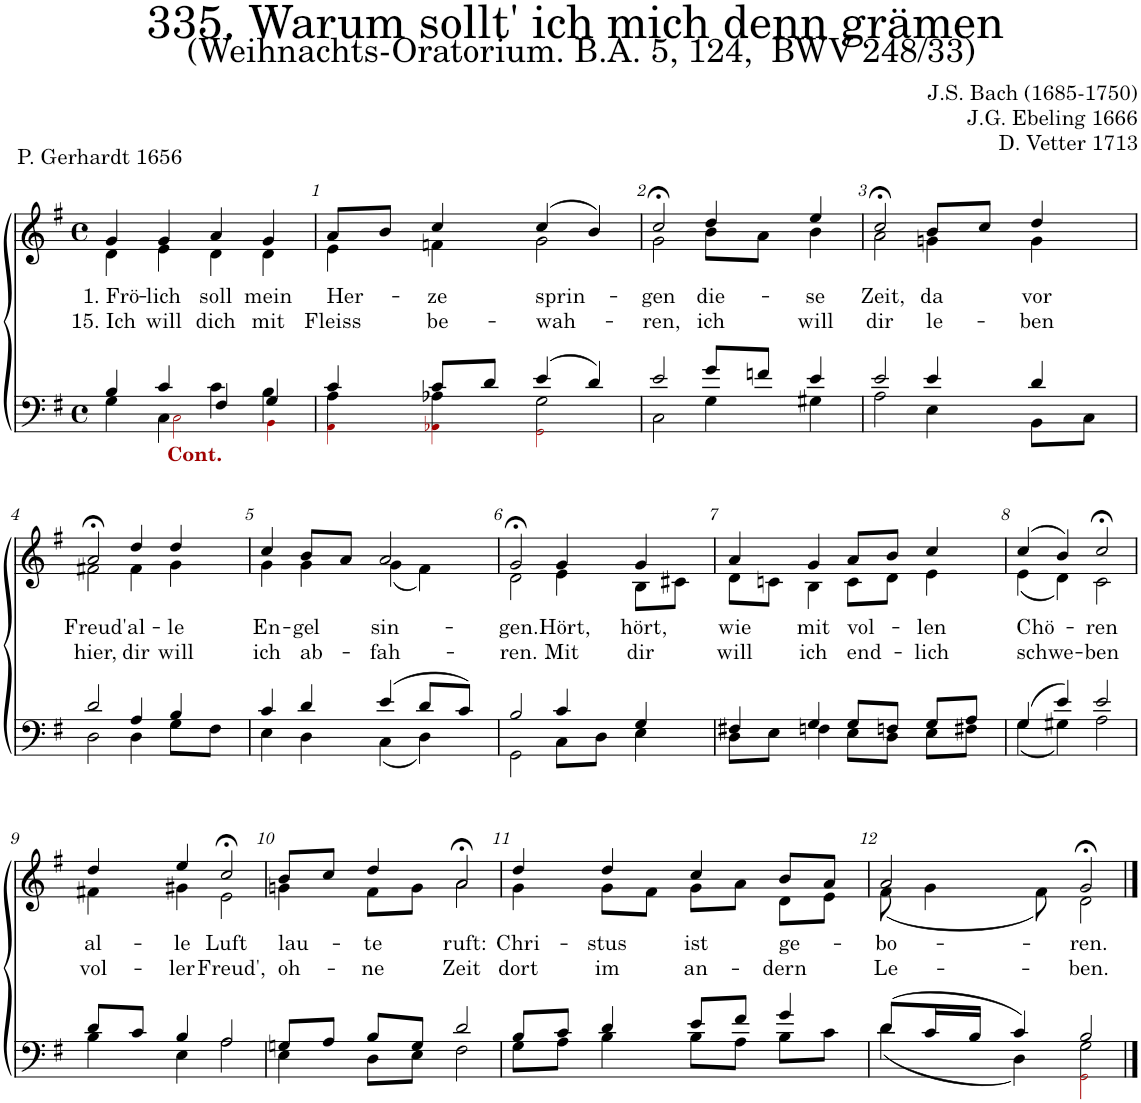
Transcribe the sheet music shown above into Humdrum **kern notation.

**kern	**kern	**text	**text
*part2	*part1	*part1	*part1
*staff2	*staff1	*staff1	*staff1
*I"Tenor/Bass	*I"Soprano/Alto	*	*
*clefF4	*clefG2	*	*
*k[f#]	*k[f#]	*	*
*M4/4	*M4/4	*	*
*met(c)	*met(c)	*	*
=	=	=	=
*^	*	*	*
*	*^	*	*	*
!	!	!	!	!LO:LY:b	!LO:LY:b
*	*	*	*^	*	*
4B/	4G\	4ryy	4g;</	4d\	1. Frö-	15. Ich
!LO:TX:b:B:color=#A40000:t=Cont.	!	!	!	!	!	!
!	!	!	!	!	!LO:LY:b	!LO:LY:b
4c/	4C\	2C!i\	4g/	4e\	-lich	will
!	!	!	!	!	!LO:LY:b	!LO:LY:b
4F#/	4c\	.	4a/	4d\	soll	dich
!	!	!	!	!	!LO:LY:b	!LO:LY:b
4G/	4B\	4BB!i\	4g/	4d\	mein	mit
=1	=1	=1	=1	=1	=1	=1
!	!	!	!	!	!LO:LY:b	!LO:LY:b
4c/	4A\	4AA!i\	8a/L	4e\	Her-	Fleiss
.	.	.	8b/J	.	.	.
!	!	!	!	!	!LO:LY:b	!LO:LY:b
8c/L	4A-X\	4AA-X!i\	4cc/	4fn\	-ze	be-
8d/J	.	.	.	.	.	.
!	!	!	!	!	!LO:LY:b	!LO:LY:b
(4e/	2G\	2GG!i\	(4cc/	2g\	sprin-	-wah-
4d/)	.	.	4b/)	.	.	.
*	*v	*v	*	*	*	*
=2	=2	=2	=2	=2	=2
!	!	!	!	!LO:LY:b	!LO:LY:b
2e/	2C\	2cc;<,/	2g\	-gen	-ren,
!	!	!	!	!LO:LY:b	!LO:LY:b
8g/L	4G\	4dd/	8b\L	die-	ich
8fn/J	.	.	8a\J	.	.
!	!	!	!	!LO:LY:b	!LO:LY:b
4e/	4G#X\	4ee/	4b\	-se	will
=3	=3	=3	=3	=3	=3
!	!	!	!	!LO:LY:b	!LO:LY:b
2e/	2A\	2cc;<,/	2a\	Zeit,	dir
!	!	!	!	!LO:LY:b	!LO:LY:b
4e/	4E\	8b/L	4gn\	da	le-
.	.	8cc/J	.	.	.
!	!	!	!	!LO:LY:b	!LO:LY:b
4d/	8BB\L	4dd/	4g\	vor	-ben
.	8C\J	.	.	.	.
!!LO:LB:g=z	!!
=4	=4	=4	=4	=4	=4
!	!	!	!	!LO:LY:b	!LO:LY:b
2d/	2D\	2a;<,/	2f#X\	Freud'	hier,
!	!	!	!	!LO:LY:b	!LO:LY:b
4A/	4D\	4dd;</	4f#\	al-	dir
!	!	!	!	!LO:LY:b	!LO:LY:b
4B/	8G\L	4dd/	4g\	-le	will
.	8F#\J	.	.	.	.
=5	=5	=5	=5	=5	=5
!	!	!	!	!LO:LY:b	!LO:LY:b
4c/	4E\	4cc;</	4g\	En-	ich
!	!	!	!	!LO:LY:b	!LO:LY:b
4d/	4D\	8b/L	4g\	-gel	ab-
.	.	8a/J	.	.	.
!	!	!	!	!LO:LY:b	!LO:LY:b
(4e/	(4C\	2a;</	(4g\	sin-	-fah-
8d/L	4D\)	.	4f#\)	.	.
8c/J)	.	.	.	.	.
=6	=6	=6	=6	=6	=6
!	!	!	!	!LO:LY:b	!LO:LY:b
2B/	2GG\	2g;<,/	2d\	gen.	-ren.
!	!	!	!	!LO:LY:b	!LO:LY:b
4c/	8C\L	4g/	4e\	Hört,	Mit
.	8D\J	.	.	.	.
!	!	!	!	!LO:LY:b	!LO:LY:b
4G/	4E\	4g/	8B\L	hört,	dir
.	.	.	8c#X\J	.	.
=7	=7	=7	=7	=7	=7
!	!	!	!	!LO:LY:b	!LO:LY:b
4F#X/	8D\L	4a;</	8d\L	wie	will
.	8E\J	.	8cn\J	.	.
!	!	!	!	!LO:LY:b	!LO:LY:b
4G/	4Fn\	4g;</	4B\	mit	ich
!	!	!	!	!LO:LY:b	!LO:LY:b
8G/L	8E\L	8a/L	8c\L	vol-	end-
8Fn/J	8D\J	8b/J	8d\J	.	.
!	!	!	!	!LO:LY:b	!LO:LY:b
8G/L	8E\L	4cc/	4e\	-len	-lich
8A/J	8F#X\J	.	.	.	.
=8	=8	=8	=8	=8	=8
!	!	!	!	!LO:LY:b	!LO:LY:b
(4G/	(4G\	(4cc/	(4e\	Chö-	schwe-
4e/)	4G#X\)	4b/)	4d\)	.	.
!	!	!	!	!LO:LY:b	!LO:LY:b
2e/	2A\	2cc;<,/	2c\	-ren	-ben
!!LO:LB:g=z	!!
=9	=9	=9	=9	=9	=9
!	!	!	!	!LO:LY:b	!LO:LY:b
8d/L	4B\	4dd/	4f#X\	al-	vol-
8c/J	.	.	.	.	.
!	!	!	!	!LO:LY:b	!LO:LY:b
4B/	4E\	4ee/	4g#X\	-le	-ler
!	!	!	!	!LO:LY:b	!LO:LY:b
2A/	2A\	2cc;<,/	2e\	Luft	Freud',
=10	=10	=10	=10	=10	=10
!	!	!	!	!LO:LY:b	!LO:LY:b
8Gn/L	4E\	8b/L	4gn\	lau-	oh-
8A/J	.	8cc/J	.	.	.
!	!	!	!	!LO:LY:b	!LO:LY:b
8B/L	8D\L	4dd/	8f#\L	-te	-ne
8G/J	8E\J	.	8g\J	.	.
!	!	!	!	!LO:LY:b	!LO:LY:b
2d/	2F#\	2a;<,/	2a\	ruft:	Zeit
=11	=11	=11	=11	=11	=11
!	!	!	!	!LO:LY:b	!LO:LY:b
8B/L	8G\L	4dd/	4g\	Chri-	dort
8c/J	8A\J	.	.	.	.
!	!	!	!	!LO:LY:b	!LO:LY:b
4d/	4B\	4dd/	8g\L	-stus	im
.	.	.	8f#\J	.	.
!	!	!	!	!LO:LY:b	!LO:LY:b
8e/L	8B\L	4cc/	8g\L	ist	an-
8f#/J	8A\J	.	8a\J	.	.
!	!	!	!	!LO:LY:b	!LO:LY:b
4g/	8B\L	8b/L	8d\L	ge-	-dern
.	8c\J	8a/J	8e\J	.	.
=12	=12	=12	=12	=12	=12
*	*^	*	*	*	*
!	!	!	!	!	!LO:LY:b	!LO:LY:b
(8d/L	(4d\	2ryy	2a/	(8f#\	-bo-	Le-
16c/L	.	.	.	4g\	.	.
16B/JJ	.	.	.	.	.	.
4c/)	4D\)	.	.	.	.	.
.	.	.	.	8f#\)	.	.
!	!	!	!	!	!LO:LY:b	!LO:LY:b
2B/	2G\	2GG!i\	2g;</	2d\	-ren.	-ben.
*v	*v	*v	*	*	*	*
*	*v	*v	*	*
==	==	==	==
*-	*-	*-	*-
